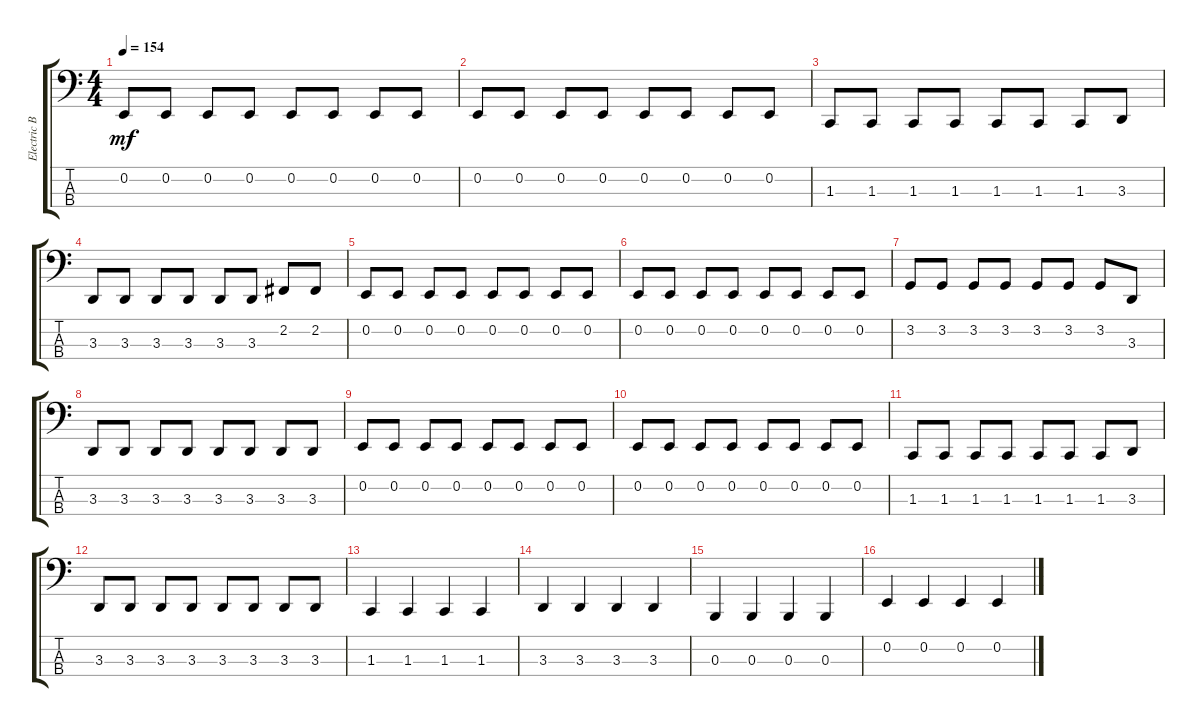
\track ("Electric Bass" "Electric B") {instrument electricbassfinger}
\staff {score tabs}
\tuning (A1 E1 B0 E0) {hide}
\ts (4 4)
\tempo 154
\clef f4
\ks c
0.2.8{dy mf} 0.2.8 0.2.8 0.2.8 0.2.8 0.2.8 0.2.8 0.2.8 |
0.2.8 0.2.8 0.2.8 0.2.8 0.2.8 0.2.8 0.2.8 0.2.8 |
1.3.8 1.3.8 1.3.8 1.3.8 1.3.8 1.3.8 1.3.8 3.3.8 |
3.3.8 3.3.8 3.3.8 3.3.8 3.3.8 3.3.8 2.2.8 2.2.8 |
0.2.8 0.2.8 0.2.8 0.2.8 0.2.8 0.2.8 0.2.8 0.2.8 |
0.2.8 0.2.8 0.2.8 0.2.8 0.2.8 0.2.8 0.2.8 0.2.8 |
3.2.8 3.2.8 3.2.8 3.2.8 3.2.8 3.2.8 3.2.8 3.3.8 |
3.3.8 3.3.8 3.3.8 3.3.8 3.3.8 3.3.8 3.3.8 3.3.8 |
0.2.8 0.2.8 0.2.8 0.2.8 0.2.8 0.2.8 0.2.8 0.2.8 |
0.2.8 0.2.8 0.2.8 0.2.8 0.2.8 0.2.8 0.2.8 0.2.8 |
1.3.8 1.3.8 1.3.8 1.3.8 1.3.8 1.3.8 1.3.8 3.3.8 |
3.3.8 3.3.8 3.3.8 3.3.8 3.3.8 3.3.8 3.3.8 3.3.8 |
1.3.4 1.3.4 1.3.4 1.3.4 |
3.3.4 3.3.4 3.3.4 3.3.4 |
0.3.4 0.3.4 0.3.4 0.3.4 |
0.2.4 0.2.4 0.2.4 0.2.4
